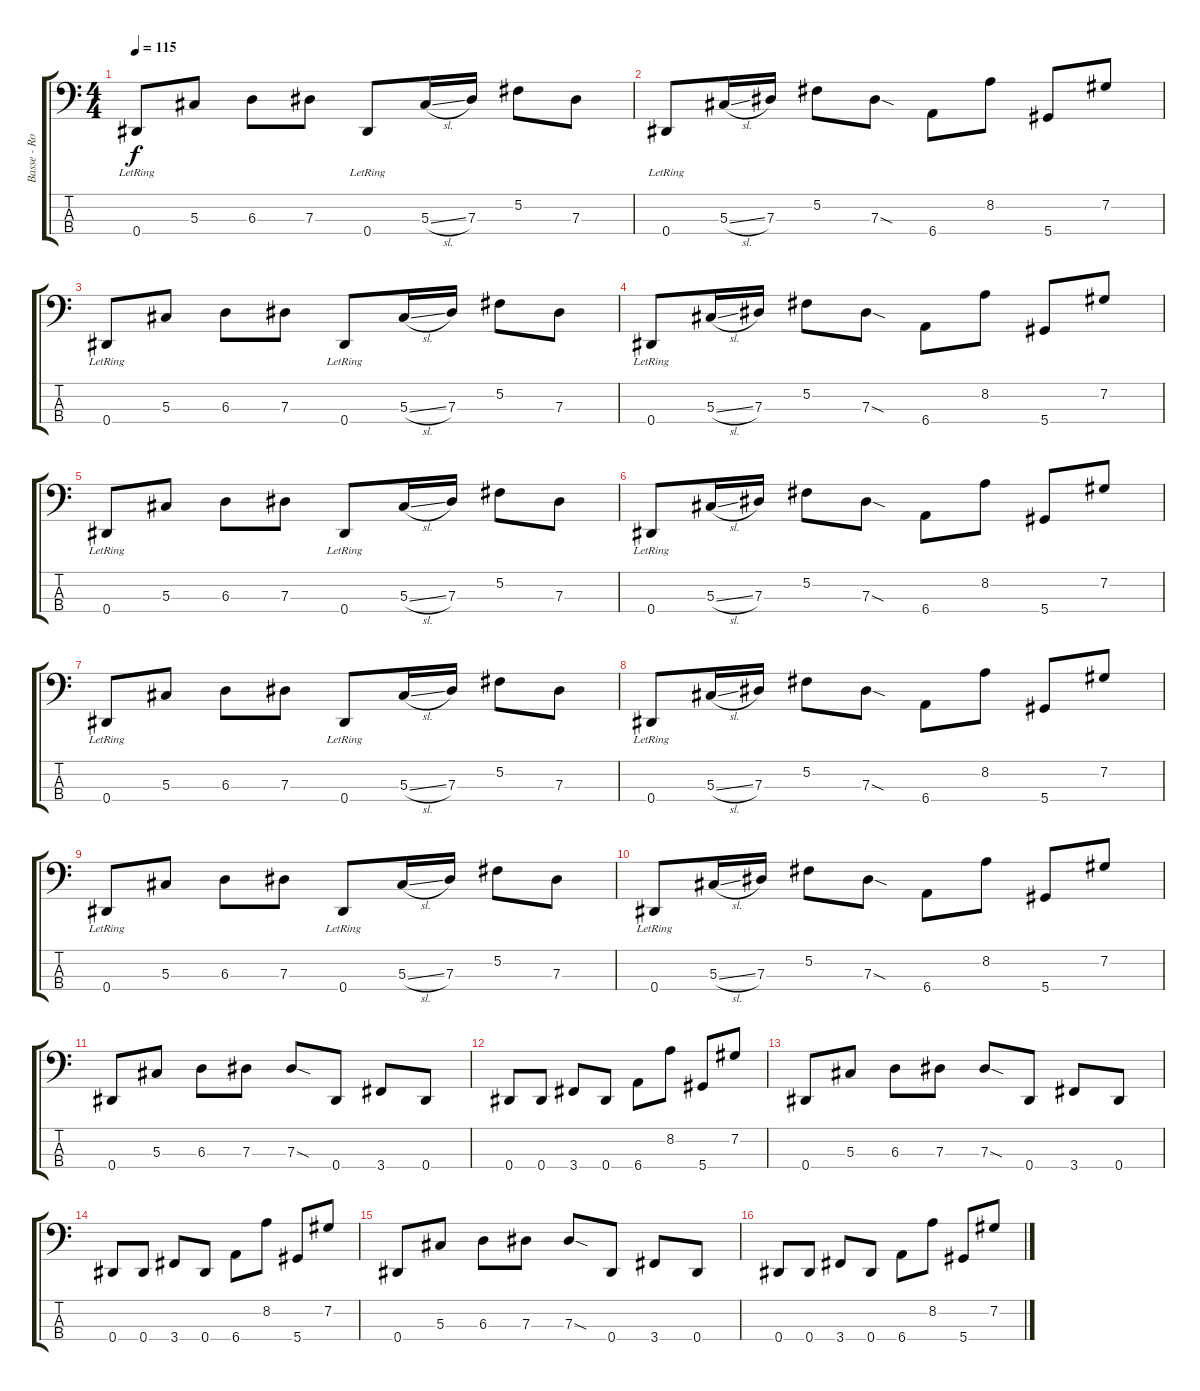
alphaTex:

\track ("Basse - Robert Trujillo" "Basse - Ro") {instrument electricbasspick}
\staff {score tabs}
\tuning (Gb2 Db2 Ab1 Eb1) {hide}
\ts (4 4)
\tempo 115
\clef f4
\ks c
0.4{lr}.8{dy f} 5.3.8 6.3.8 7.3.8 0.4{lr}.8 5.3{sl}.16 7.3.16 5.2.8 7.3.8 |
0.4{lr}.8 5.3{sl}.16 7.3.16 5.2.8 7.3{sod}.8 6.4.8 8.2.8 5.4.8 7.2.8 |
0.4{lr}.8 5.3.8 6.3.8 7.3.8 0.4{lr}.8 5.3{sl}.16 7.3.16 5.2.8 7.3.8 |
0.4{lr}.8 5.3{sl}.16 7.3.16 5.2.8 7.3{sod}.8 6.4.8 8.2.8 5.4.8 7.2.8 |
0.4{lr}.8 5.3.8 6.3.8 7.3.8 0.4{lr}.8 5.3{sl}.16 7.3.16 5.2.8 7.3.8 |
0.4{lr}.8 5.3{sl}.16 7.3.16 5.2.8 7.3{sod}.8 6.4.8 8.2.8 5.4.8 7.2.8 |
0.4{lr}.8 5.3.8 6.3.8 7.3.8 0.4{lr}.8 5.3{sl}.16 7.3.16 5.2.8 7.3.8 |
0.4{lr}.8 5.3{sl}.16 7.3.16 5.2.8 7.3{sod}.8 6.4.8 8.2.8 5.4.8 7.2.8 |
0.4{lr}.8 5.3.8 6.3.8 7.3.8 0.4{lr}.8 5.3{sl}.16 7.3.16 5.2.8 7.3.8 |
0.4{lr}.8 5.3{sl}.16 7.3.16 5.2.8 7.3{sod}.8 6.4.8 8.2.8 5.4.8 7.2.8 |
0.4.8 5.3.8 6.3.8 7.3.8 7.3{sod}.8 0.4.8 3.4.8 0.4.8 |
0.4.8 0.4.8 3.4.8 0.4.8 6.4.8 8.2.8 5.4.8 7.2.8 |
0.4.8 5.3.8 6.3.8 7.3.8 7.3{sod}.8 0.4.8 3.4.8 0.4.8 |
0.4.8 0.4.8 3.4.8 0.4.8 6.4.8 8.2.8 5.4.8 7.2.8 |
0.4.8 5.3.8 6.3.8 7.3.8 7.3{sod}.8 0.4.8 3.4.8 0.4.8 |
0.4.8 0.4.8 3.4.8 0.4.8 6.4.8 8.2.8 5.4.8 7.2.8
